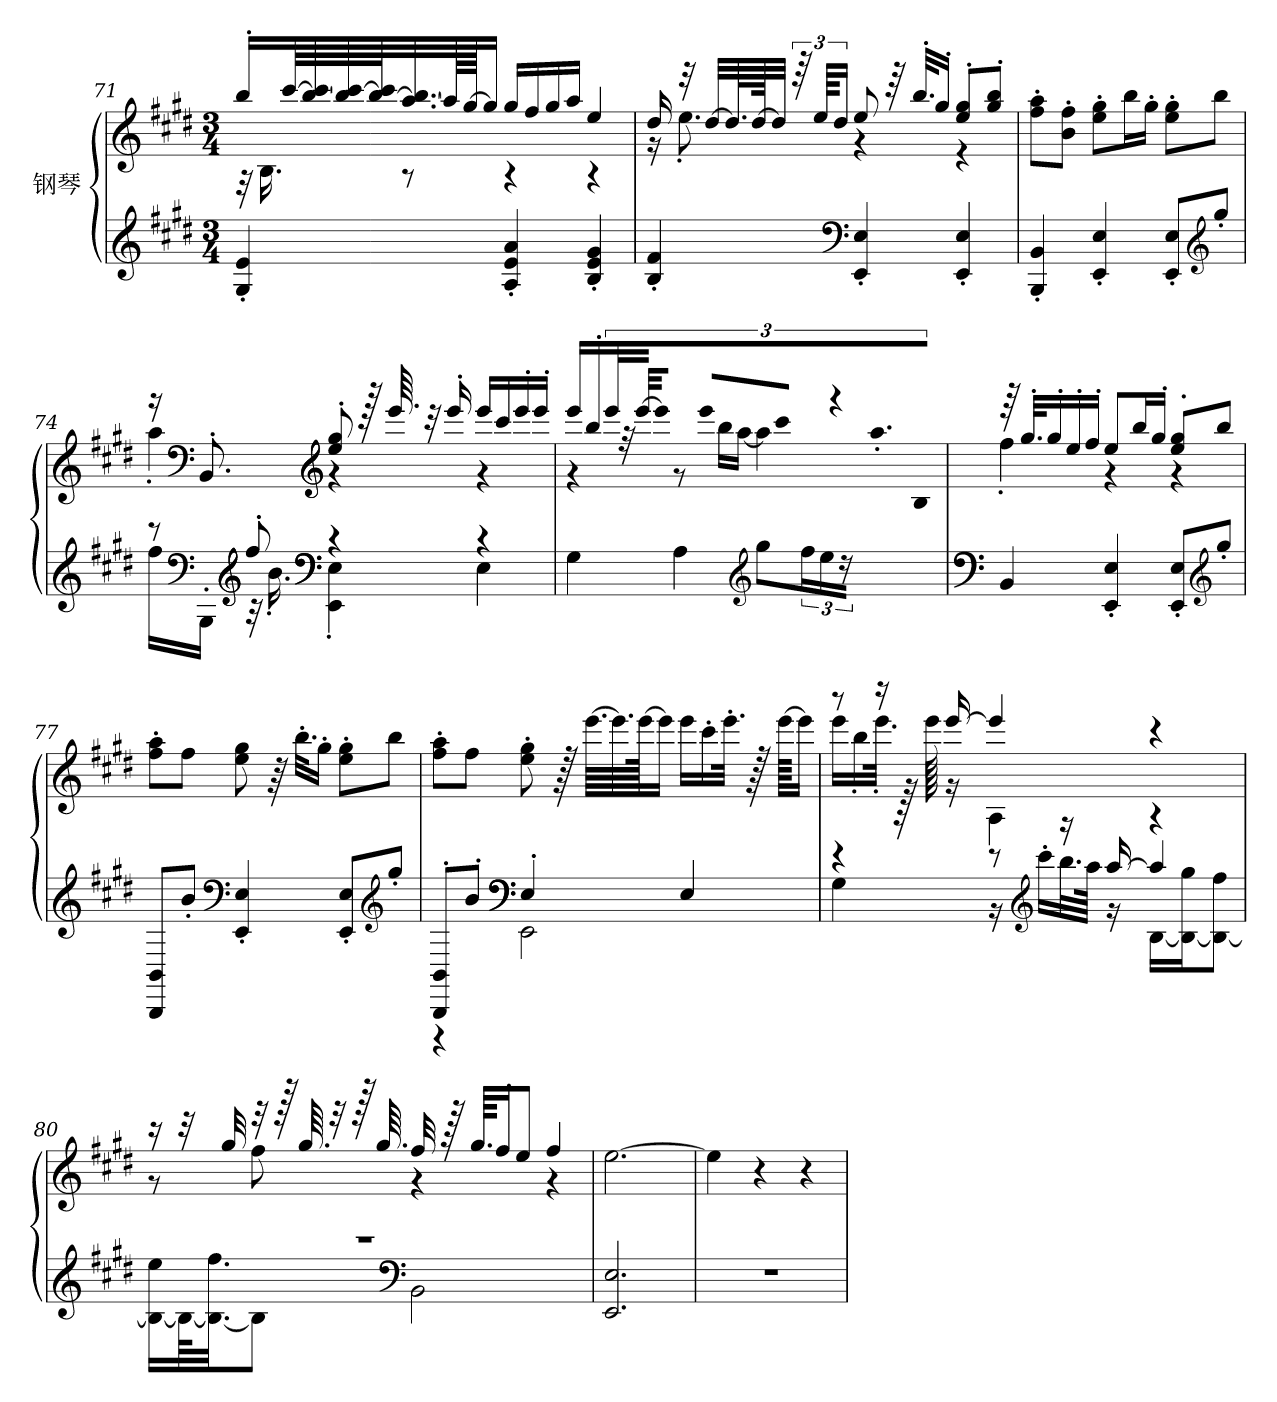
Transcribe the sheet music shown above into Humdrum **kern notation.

**kern	**kern
*part1	*part1
*staff2	*staff1
*I"钢琴	*
!!LO:PB:g=z
*clefG2	*clefG2
*k[f#c#g#d#]	*k[f#c#g#d#]
*M3/4	*M3/4
=71	=71
*	*^
4G#/' 4e/'	16bb'/LL	32r
.	.	16.B\
.	[64ccc#/LL	.
.	[64bb/ 64ccc#/]	.
.	64bb/] [64ccc#/	.
.	[64bb/ 64ccc#/]J	.
.	[32.aa/ 32.bb/]	8r
.	128aa/LL]	.
.	[128gg#/JJJ	.
.	16gg#/JJ]	.
4A/' 4e/' 4a/'	16gg#/LL	4r
.	16ff#/	.
.	16gg#/	.
.	16aa/JJ	.
4B/' 4e/' 4g#/'	4ee/	4r
=72	=72	=72
4B/' 4f#/'	16dd#/	16r
.	32r	8.ee'\
.	[32dd#/LLL	.
.	64.dd#/L]	.
.	[128dd#/JK	.
.	32dd#/JJJ]	.
.	96r	.
.	96ee/KKLL	.
.	24dd#/JJ	.
*clefF4	*	*
4EE/' 4E/'	8ee/	4r
.	64r	.
.	32.bb'/KLL	.
.	16gg#'/JJ	.
4EE/' 4E/'	8ee/' 8gg#/'L	4r
.	8gg#/' 8bb/'J	.
*	*v	*v
!!LO:LB:g=z
=73	=73
4BBB/' 4BB/'	8ff#\' 8aa\'L
.	8b\' 8ff#\'J
4EE/' 4E/'	8ee\' 8gg#\'L
.	16bb\L
.	16gg#'\JJ
8EE/' 8E/'L	8ee\' 8gg#\'L
*clefG2	*
8gg#'/J	8bb\J
=74	=74
*^	*^
8r	16ff#\LL	16r	4aa'\
*clefF4	*	*clefF4	*
.	16BBB'\JJ	8.BB'/	.
*clefG2	*	*	*
8ff#'/	32r	.	.
.	16.b'\	.	.
*clefF4	*	*clefG2	*
4r	4EE\' 4E\'	8ee/' 8gg#/'	4r
.	.	128r	.
.	.	64.eee/	.
.	.	32r	.
.	.	16eee'/	.
4r	4E\	16eee/LL	4r
.	.	16ccc#/	.
.	.	16eee'/	.
.	.	16eee'/JJ	.
*v	*v	*	*
!!LO:LB:g=z	!!
=75	=75	=75
4G#\	16eee/LL	4r
.	16bb'/	.
.	48eee/JJk	.
.	48r	.
.	[48eee/KLL	.
.	16eee/JJ]	.
4A\	16eee/LL	8r
.	16ccc#/JJ	.
.	32r	16bb\LL
.	16.aa'/	.
.	.	[16aa\JJ
*clefG2	*	*
8gg#\L	4B/	4aa\]
24ff#\L	.	.
24ee\JJ	.	.
24r	.	.
=76	=76	=76
*clefF4	*	*
4BB/	64r	4ff#'\
.	32.gg#'/KLL	.
.	16gg#'/	.
.	16ee'/	.
.	16ff#'/JJ	.
4EE/' 4E/'	8ee/L	4r
.	16bb/L	.
.	16gg#'/JJ	.
8EE/' 8E/'L	8ee/' 8gg#/'L	4r
*clefG2	*	*
8gg#'/J	8bb/J	.
*	*v	*v
!!LO:LB:g=z
=77	=77
8BBB/ 8BB/L	8ff#\' 8aa\'L
8b'/J	8ff#\J
*clefF4	*
4EE/' 4E/'	8ee\ 8gg#\
.	64r
.	32.bb'\KLL
.	16gg#'\JJ
8EE/' 8E/'L	8ee\' 8gg#\'L
*clefG2	*
8gg#'/J	8bb\J
=78	=78
*^	*
8BBB/' 8BB/'L	4r	8ff#\' 8aa\'L
8b'/J	.	8ff#\J
*clefF4	*	*
4E'/	2EE\	8ee\' 8gg#\'
.	.	128r
.	.	[64.eee\LLLL
.	.	64.eee\]
.	.	[128eee\JJK
.	.	16eee\JJ]
4E/	.	16eee\LL
.	.	16ccc#'\
.	.	32.eee'\JJk
.	.	128r
.	.	[128eee\KKKLL
.	.	16eee\JJ]
!!LO:LB:g=z
=79	=79	=79
*	*	*^
4r	4G#\	8r	16eee\LL
.	.	.	16bb'\
.	.	16r	32.eee'\JJk
.	.	.	128r
.	.	.	128eee\
.	.	[16eee/	16r
8r	16r	4eee/]	4A\
*clefG2	*	*	*
.	16ccc#'\LL	.	.
16r	32.bb\L	.	.
.	64aa\JJJk	.	.
[16aa/	16r	.	.
4aa/]	[16B\LL	4r	4r
.	16B\_ 16gg#\J	.	.
.	8B\_ 8ff#\J	.	.
=80	=80	=80	=80
2.r	16B\_ 16ee\LL	16r	8r
.	64B\KL_	32r	.
.	32.B\_ 32.ff#\JJ	.	.
.	.	32gg#/	.
.	8B\J]	32r	8ff#\
.	.	128r	.
.	.	64.gg#/	.
.	.	32r	.
.	.	128r	.
.	.	64.gg#/	.
*clefF4	*	*	*
.	2BB\	32ff#/	4r
.	.	128r	.
.	.	64.gg#/KKLL	.
.	.	16ff#'/J	.
.	.	8ee/J	.
.	.	4ff#/	4r
*v	*v	*	*
*	*v	*v
!!LO:LB:g=z
=81	=81
2.EE/ 2.E/	[2.ee\
=82	=82
2.r	4ee\]
.	4r
.	4r
=	=
*-	*-
